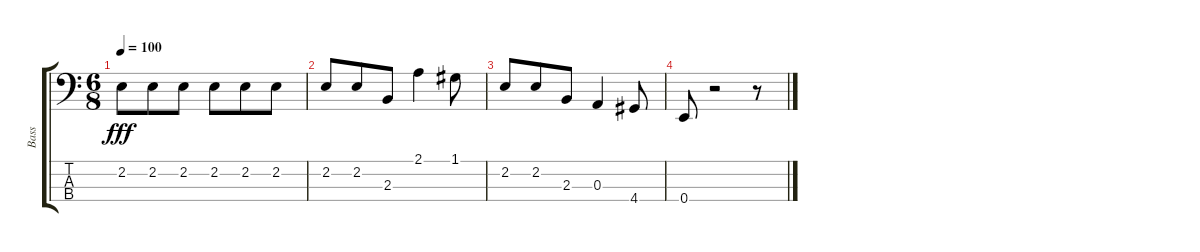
\track ("Bass" "Bass") {instrument electricbasspick}
\staff {score tabs}
\tuning (G2 D2 A1 E1) {hide}
\ts (6 8)
\tempo 100
\clef f4
\ks c
2.2.8{dy fff} 2.2.8 2.2.8 2.2.8 2.2.8 2.2.8 |
2.2.8 2.2.8 2.3.8 2.1.4 1.1.8 |
2.2.8 2.2.8 2.3.8 0.3.4 4.4.8 |
0.4.8 r.2 r.8
